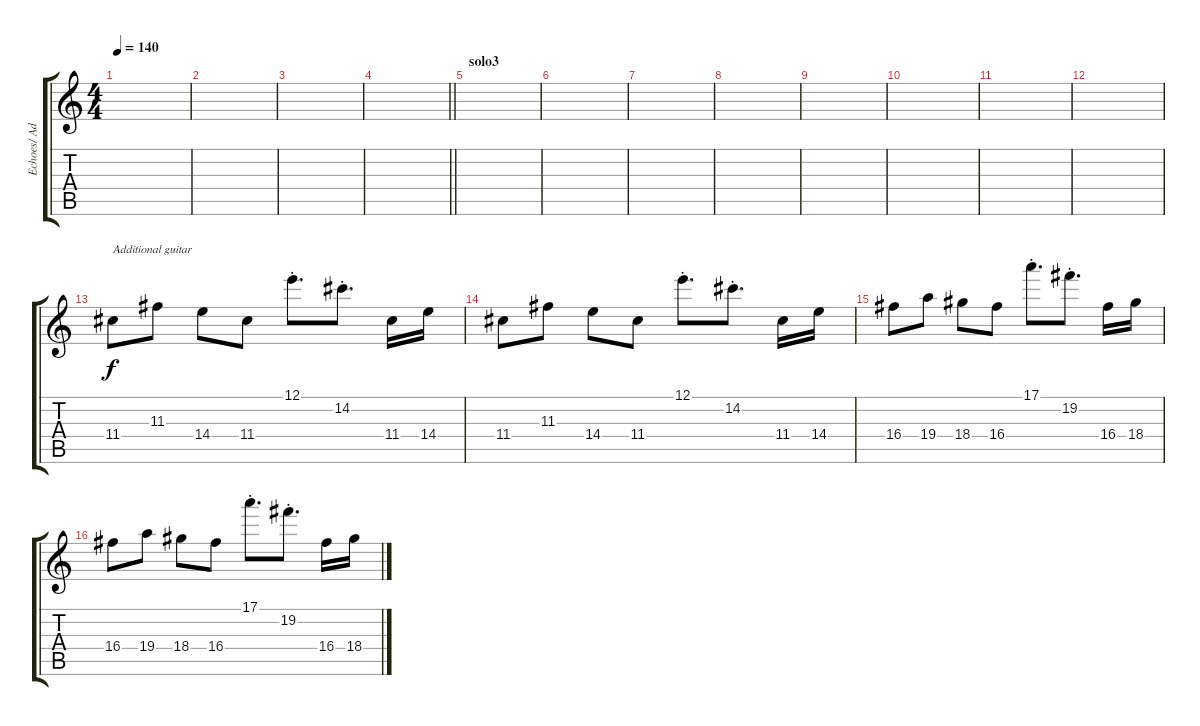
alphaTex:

\track ("Echoes/ Add guitar" "Echoes/ Ad") {instrument overdrivenguitar}
\staff {score tabs}
\tuning (E4 B3 G3 D3 A2 E2) {hide}
\ts (4 4)
\tempo 140
\clef g2
\ks c
|
|
|
\barLineRight lightlight
|
\section ("" "solo3")
|
|
|
|
|
|
|
|
11.4.8{txt "Additional guitar" volume 14} 11.3.8 14.4.8 11.4.8 12.1{st}.8{d} 14.2{st}.8{d} 11.4.16 14.4.16 |
11.4.8 11.3.8 14.4.8 11.4.8 12.1{st}.8{d} 14.2{st}.8{d} 11.4.16 14.4.16 |
16.4.8 19.4.8 18.4.8 16.4.8 17.1{st}.8{d} 19.2{st}.8{d} 16.4.16 18.4.16 |
16.4.8 19.4.8 18.4.8 16.4.8 17.1{st}.8{d} 19.2{st}.8{d} 16.4.16 18.4.16
